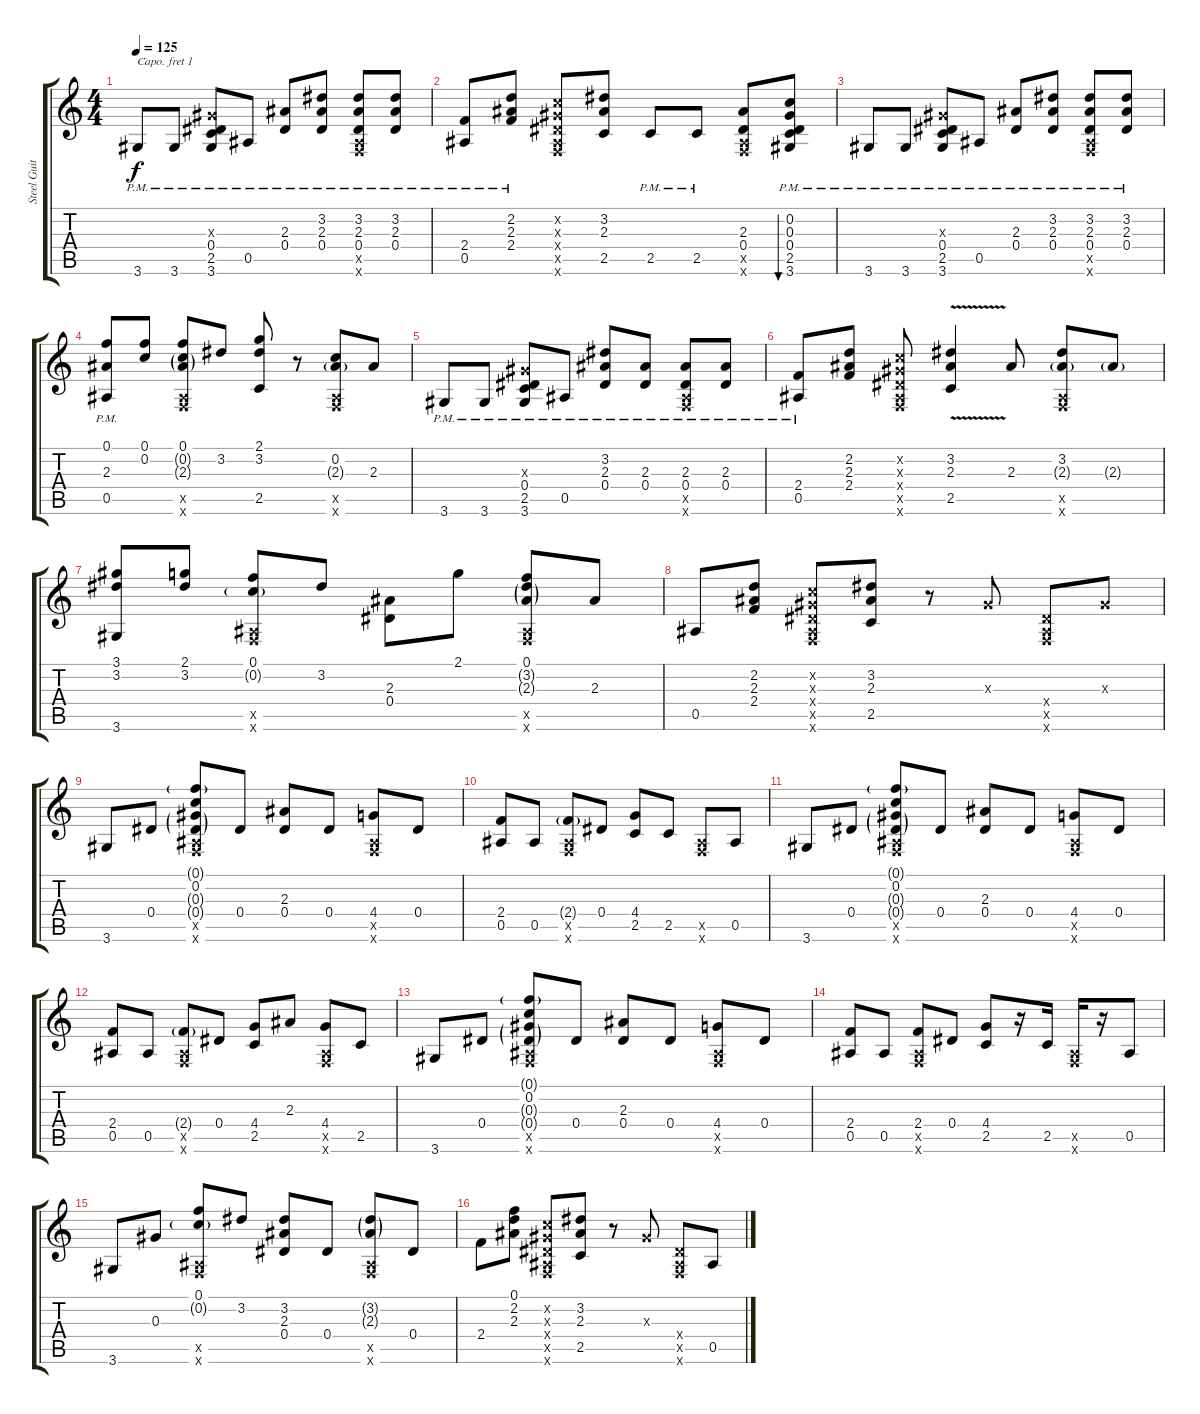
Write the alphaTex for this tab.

\track ("Steel Guitar" "Steel Guit") {instrument acousticguitarsteel}
\staff {score tabs}
\capo 1
\tuning (E4 B3 G3 D3 A2 E2) {hide}
\ts (4 4)
\tempo 125
\clef g2
\ks c
3.6{pm}.8{dy f instrument acousticguitarsteel} 3.6{pm}.8 (0.3{x} 0.4 2.5 3.6{pm}).8 0.5{pm}.8 (2.3{pm} 0.4{pm}).8 (3.2{pm} 2.3{pm} 0.4{pm}).8 (3.2 2.3{pm} 0.4{pm} 0.5{pm x} 0.6{x}).8 (3.2{pm} 2.3{pm} 0.4{pm}).8 |
(2.4{pm} 0.5).8 (2.2 2.3 2.4{pm}).8 (0.2{x} 0.3{x} 0.4{x} 0.5{x} 0.6{x}).8 (3.2 2.3 2.5).8 2.5{pm}.8 2.5{pm}.8 (2.3 0.4 0.5{x} 0.6{x}).8 (0.2{pm} 0.3{pm} 0.4{pm} 2.5{pm} 3.6{pm}).8{bu 120} |
3.6{pm}.8 3.6{pm}.8 (0.3{x} 0.4 2.5 3.6{pm}).8 0.5{pm}.8 (2.3{pm} 0.4{pm}).8 (3.2{pm} 2.3{pm} 0.4{pm}).8 (3.2 2.3{pm} 0.4{pm} 0.5{pm x} 0.6{x}).8 (3.2{pm} 2.3{pm} 0.4{pm}).8 |
(0.1 2.3 0.5{pm}).8 (0.1 0.2).8 (0.1 0.2{g} 2.3{g} 0.5{x} 0.6{x}).8 3.2.8 (2.1 3.2 2.5).8 r.8 (0.2 2.3{g} 0.5{x} 0.6{x}).8 2.3.8 |
3.6{pm}.8 3.6{pm}.8 (0.3{x} 0.4 2.5 3.6{pm}).8 0.5{pm}.8 (3.2 2.3{pm} 0.4{pm}).8 (2.3{pm} 0.4{pm}).8 (2.3{pm} 0.4{pm} 0.5{pm x} 0.6{x}).8 (2.3{pm} 0.4{pm}).8 |
(2.4{pm} 0.5).8 (2.2 2.3 2.4).8 (0.2{x} 0.3{x} 0.4{x} 0.5{x} 0.6{x}).8 (3.2{v} 2.3 2.5).4 2.3.8 (3.2 2.3{g} 0.5{x} 0.6{x}).8 2.3{g}.8 |
(3.1 3.2 3.6).8 (2.1 3.2).8 (0.1 0.2{g} 0.5{x} 0.6{x}).8 3.2.8 (2.3 0.4).8 2.1.8 (0.1 3.2{g} 2.3{g} 0.5{x} 0.6{x}).8 2.3.8 |
0.5.8 (2.2 2.3 2.4).8 (0.2{x} 0.3{x} 0.4{x} 0.5{x} 0.6{x}).8 (3.2 2.3 2.5).8 r.8 0.3{x}.8 (0.4{x} 0.5{x} 0.6{x}).8 0.3{x}.8 |
3.6.8 0.4.8 (0.1{g} 0.2 0.3{g} 0.4{g} 0.5{x} 0.6{x}).8 0.4.8 (2.3 0.4).8 0.4.8 (4.4 0.5{x} 0.6{x}).8 0.4.8 |
(2.4 0.5).8 0.5.8 (2.4{g} 0.5{x} 0.6{x}).8 0.4.8 (4.4 2.5).8 2.5.8 (0.5{x} 0.6{x}).8 0.5.8 |
3.6.8 0.4.8 (0.1{g} 0.2 0.3{g} 0.4{g} 0.5{x} 0.6{x}).8 0.4.8 (2.3 0.4).8 0.4.8 (4.4 0.5{x} 0.6{x}).8 0.4.8 |
(2.4 0.5).8 0.5.8 (2.4{g} 0.5{x} 0.6{x}).8 0.4.8 (4.4 2.5).8 2.3.8 (4.4 0.5{x} 0.6{x}).8 2.5.8 |
3.6.8 0.4.8 (0.1{g} 0.2 0.3{g} 0.4{g} 0.5{x} 0.6{x}).8 0.4.8 (2.3 0.4).8 0.4.8 (4.4 0.5{x} 0.6{x}).8 0.4.8 |
(2.4 0.5).8 0.5.8 (2.4 0.5{x} 0.6{x}).8 0.4.8 (4.4 2.5).8 r.16 2.5.16 (0.5{x} 0.6{x}).16 r.16 0.5.8 |
3.6.8 0.3.8 (0.1 0.2{g} 0.5{x} 0.6{x}).8 3.2.8 (3.2 2.3 0.4).8 0.4.8 (3.2{g} 2.3{g} 0.5{x} 0.6{x}).8 0.4.8 |
2.4.8 (0.1 2.2 2.3).8 (0.2{x} 0.3{x} 0.4{x} 0.5{x} 0.6{x}).8 (3.2 2.3 2.5).8 r.8 0.3{x}.8 (0.4{x} 0.5{x} 0.6{x}).8 0.5.8
